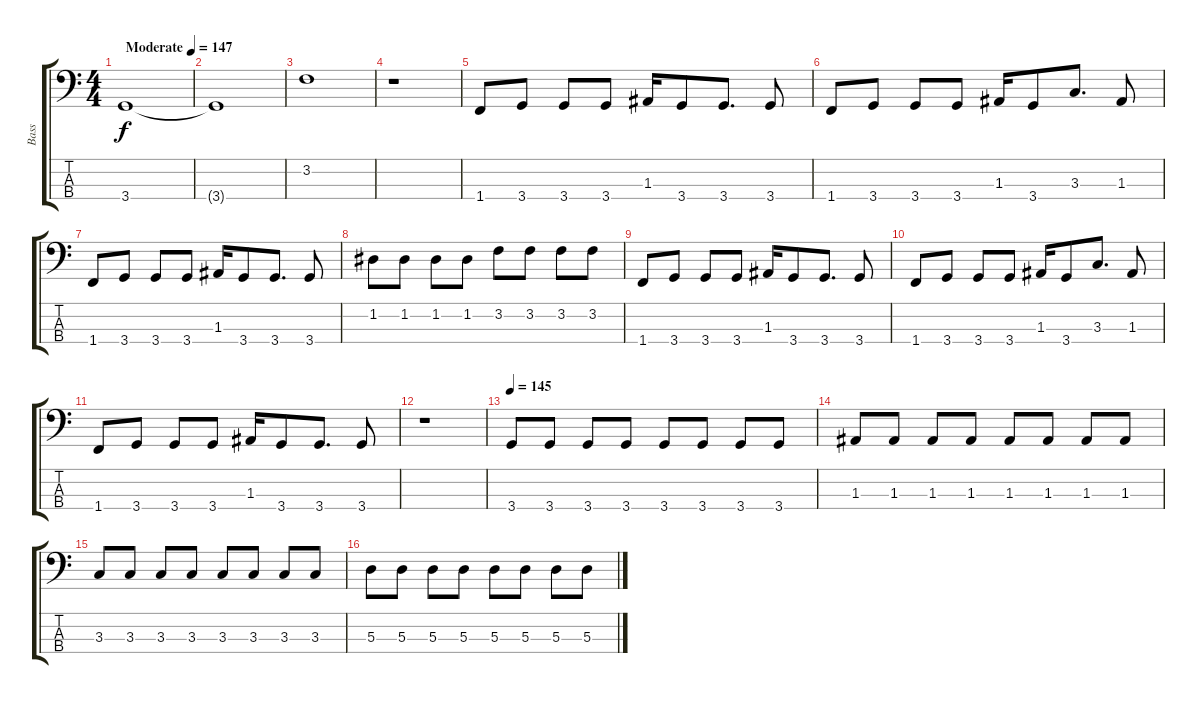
\track ("Bass" "Bass") {instrument electricbassfinger}
\staff {score tabs}
\tuning (G2 D2 A1 E1) {hide}
\ts (4 4)
\tempo (147 "Moderate")
\clef f4
\ks c
3.4.1{dy f instrument electricbassfinger} |
3.4{t}.1 |
3.2.1 |
r.1 |
1.4.8 3.4.8 3.4.8 3.4.8 1.3.16 3.4.8 3.4.8{d} 3.4.8 |
1.4.8 3.4.8 3.4.8 3.4.8 1.3.16 3.4.8 3.3.8{d} 1.3.8 |
1.4.8 3.4.8 3.4.8 3.4.8 1.3.16 3.4.8 3.4.8{d} 3.4.8 |
1.2.8 1.2.8 1.2.8 1.2.8 3.2.8 3.2.8 3.2.8 3.2.8 |
1.4.8 3.4.8 3.4.8 3.4.8 1.3.16 3.4.8 3.4.8{d} 3.4.8 |
1.4.8 3.4.8 3.4.8 3.4.8 1.3.16 3.4.8 3.3.8{d} 1.3.8 |
1.4.8 3.4.8 3.4.8 3.4.8 1.3.16 3.4.8 3.4.8{d} 3.4.8 |
r.1 |
\tempo 145
3.4.8 3.4.8 3.4.8 3.4.8 3.4.8 3.4.8 3.4.8 3.4.8 |
1.3.8 1.3.8 1.3.8 1.3.8 1.3.8 1.3.8 1.3.8 1.3.8 |
3.3.8 3.3.8 3.3.8 3.3.8 3.3.8 3.3.8 3.3.8 3.3.8 |
5.3.8 5.3.8 5.3.8 5.3.8 5.3.8 5.3.8 5.3.8 5.3.8
